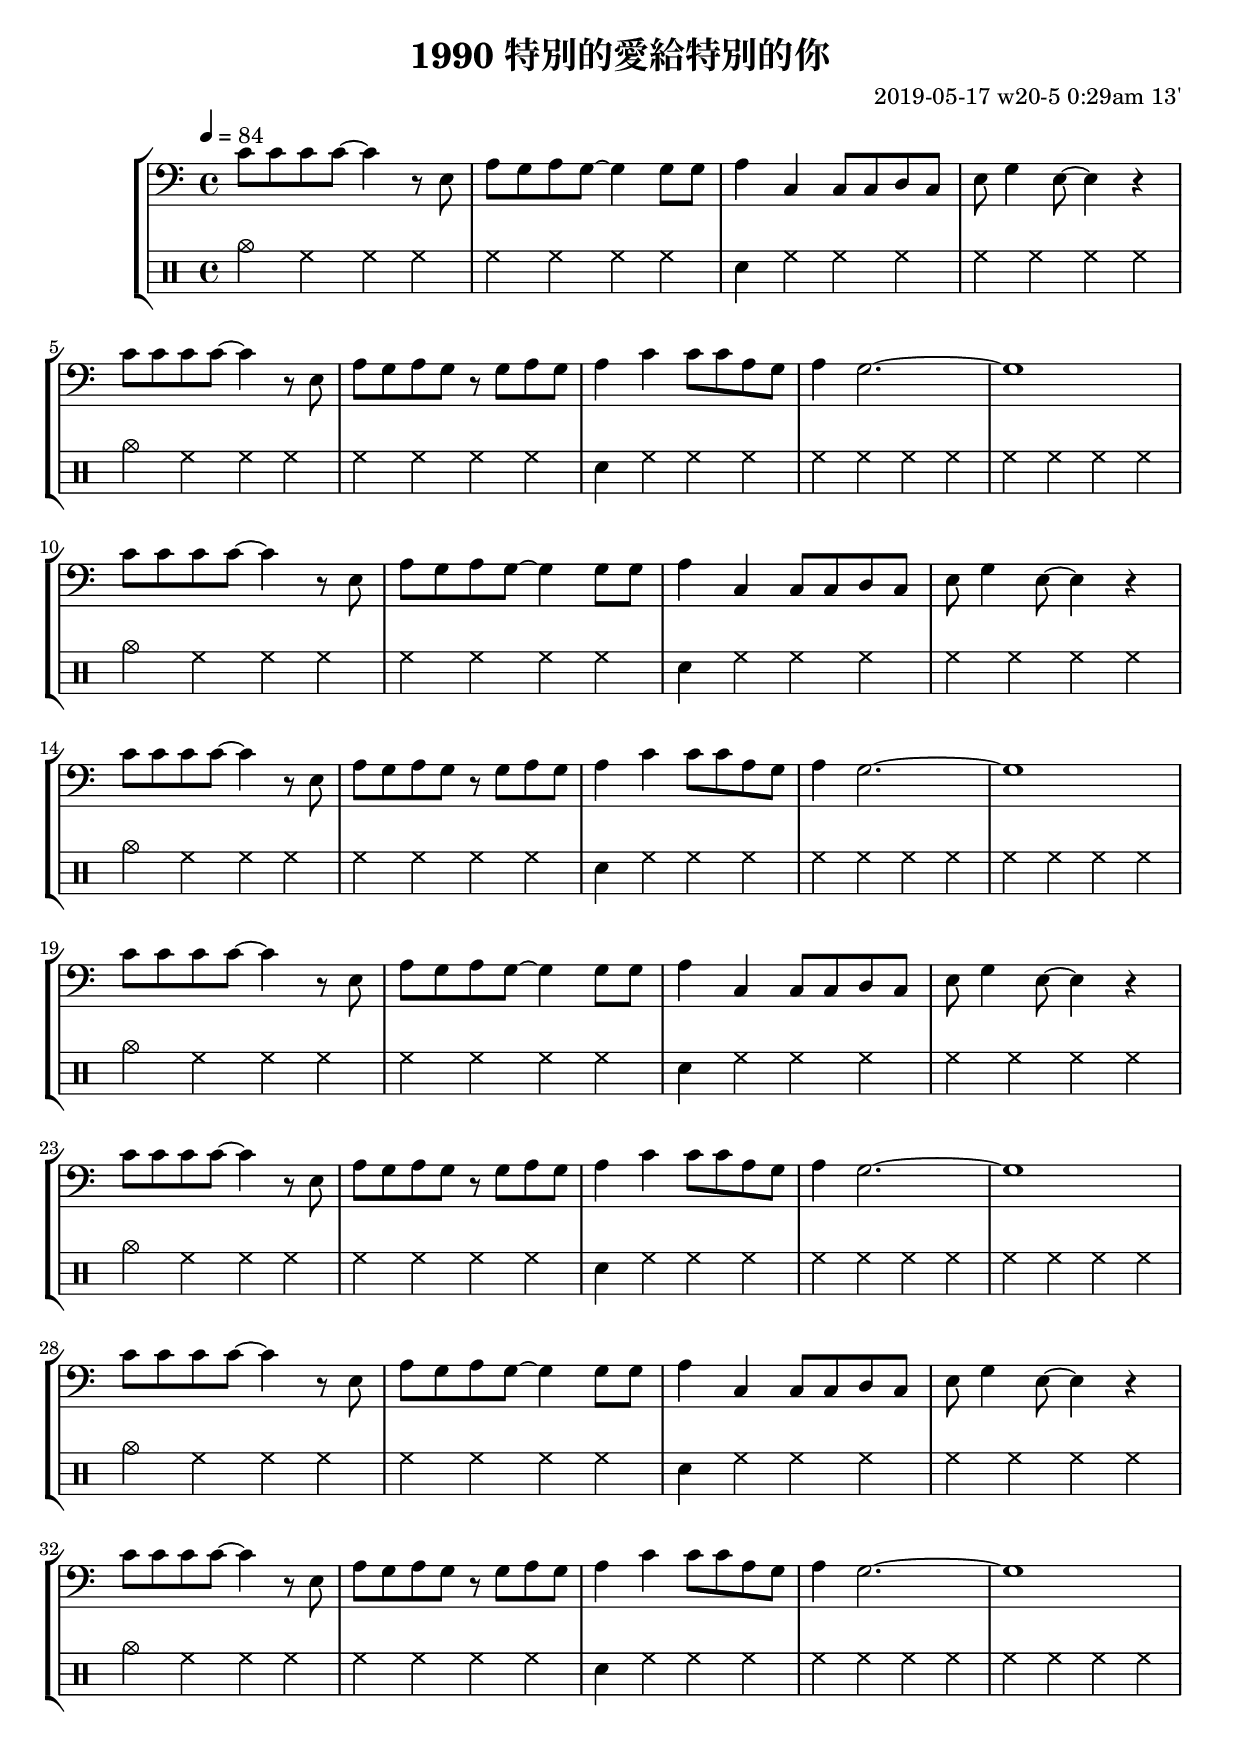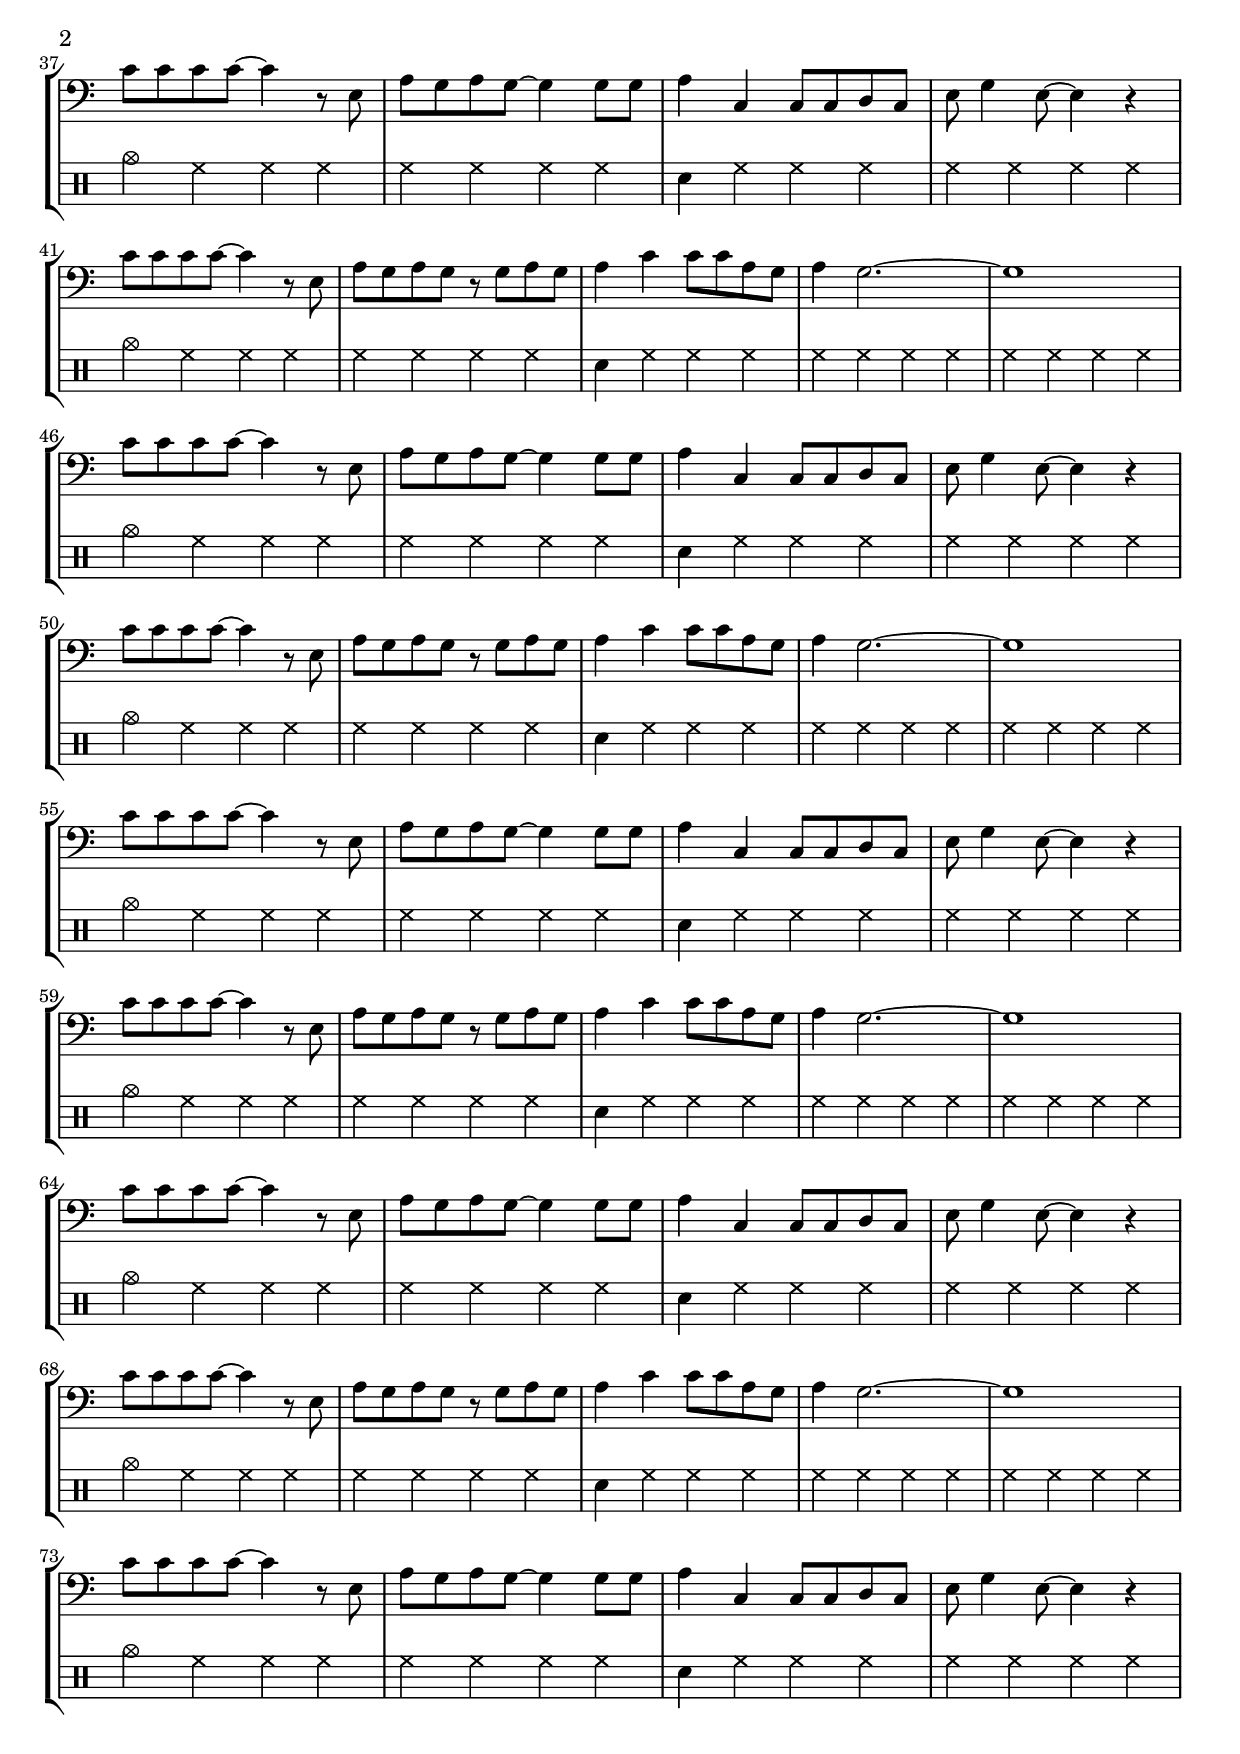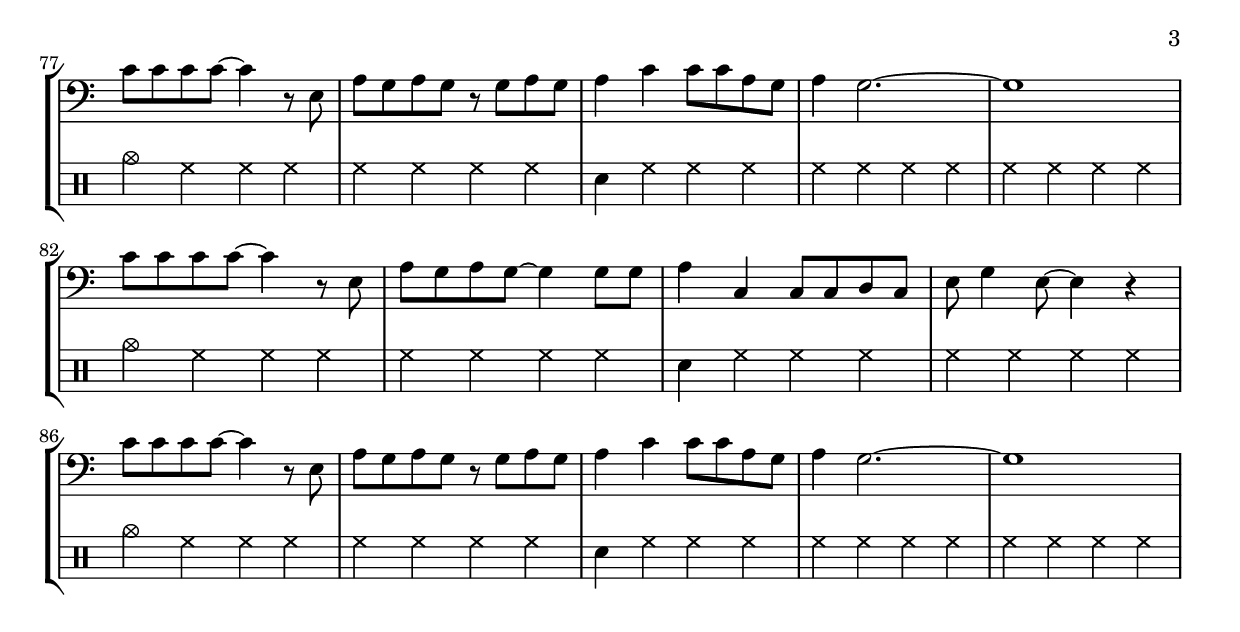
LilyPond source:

\header {
  title = "1990 特別的愛給特別的你"
  composer = "2019-05-17 w20-5 0:29am 13'"
}
\language english

%2019/08/14 w33/3 3:45am
metronome = \drummode{
 crashcymbal hh hh hh |
 hh hh hh hh |
 sn hh hh hh |
 hh hh hh hh |
 crashcymbal hh hh hh |
 hh hh hh hh |
 sn hh hh hh |
 hh hh hh hh |
 hh hh hh hh |
}

repeatTimes = 10

\score {
  \new StaffGroup <<



  \transpose c c,{ %as

  
  \relative c' {
    \key c \major
    \clef bass
    \tempo 4=84
    
    
    \repeat unfold \repeatTimes {
    c'8 c c c ~ c4 r8 e,
    a g a g~ g4 
    g8 g |
    a4 c, c8 c d c
    e g4 e8~ e4 r | \break

    c'8 c c c ~ c4 r8 e,| 
    a g a g r g a g
    a4 c c8 c a g
    a4 g2.~ | g1 | \break
    }


    }



  }

  \drums {\repeat unfold \repeatTimes \metronome
  }
  >>

  \layout {}
  \midi {}
}